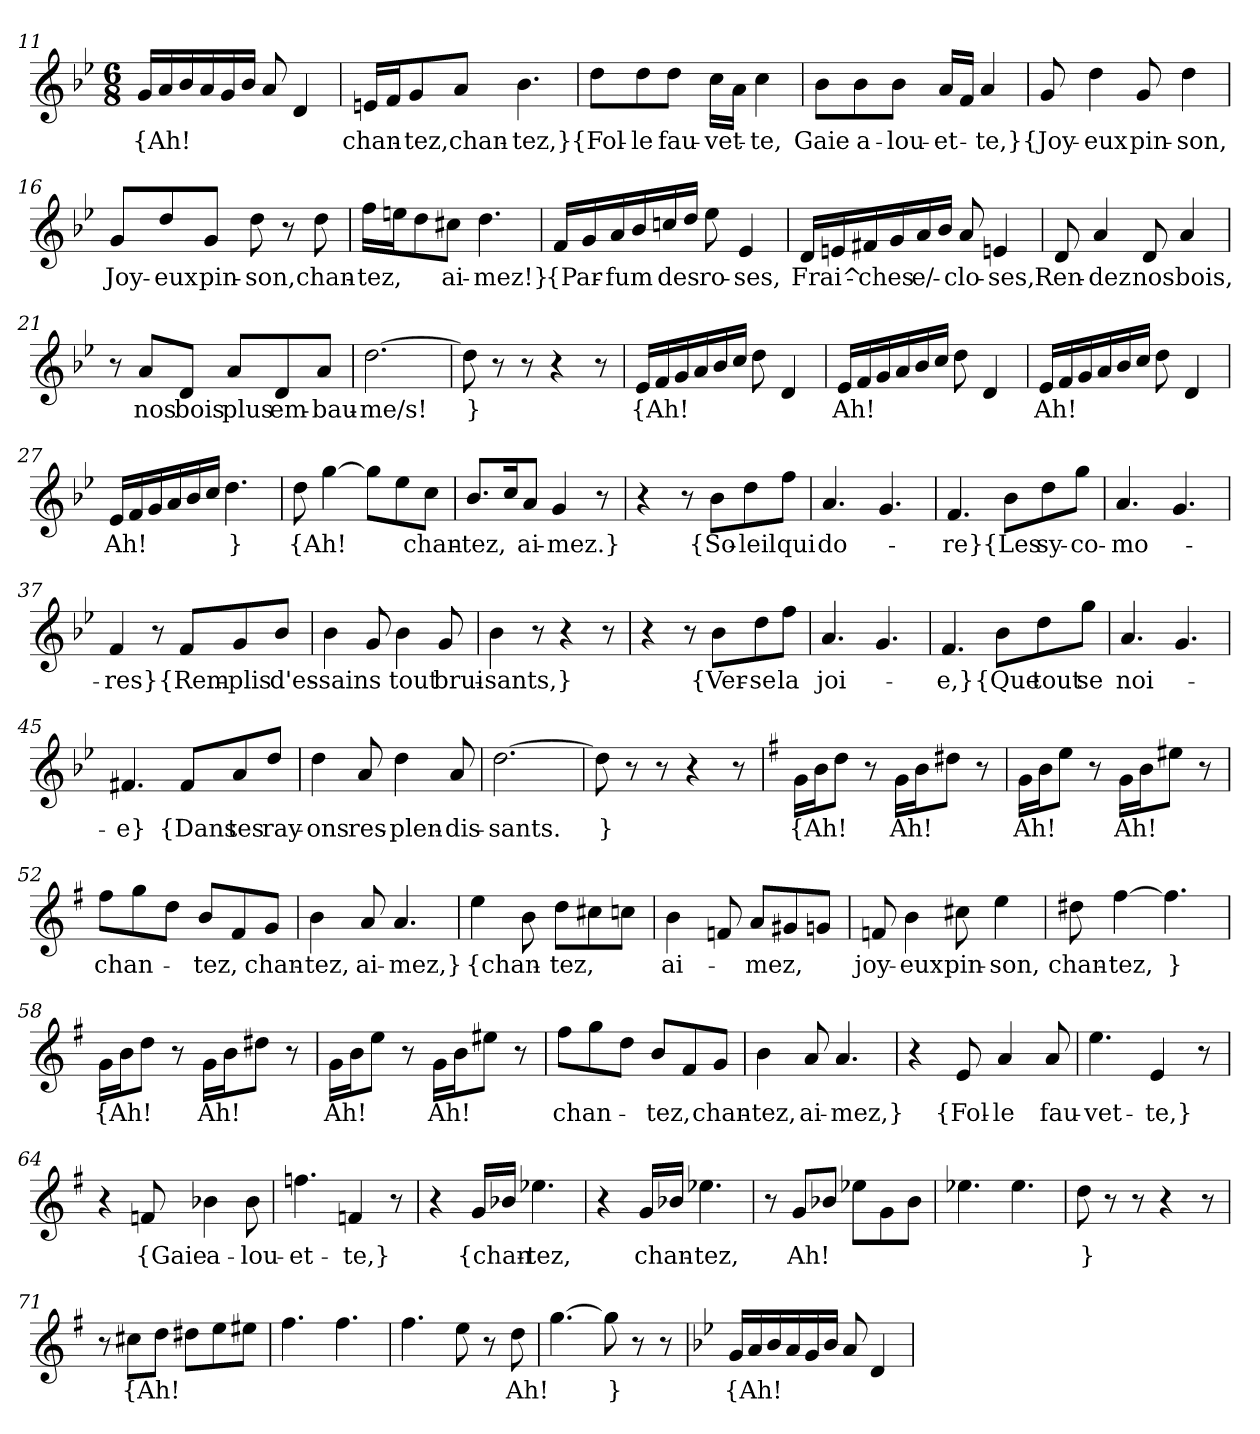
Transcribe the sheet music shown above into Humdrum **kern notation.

**kern	**text
*part1	*part1
*staff1	*staff1
*clefG2	*
*k[b-e-]	*
*M6/8	*
=11	=11
16g/LL	{Ah!
16a/	.
16b-/	.
16a/	.
16g/	.
16b-/JJ	.
8a	.
4d	.
=12	=12
16en/LL	chan-
16f/J	.
8g/	-tez,
8a/J	chan-
4.b-	-tez,}
=13	=13
8dd\L	{Fol-
8dd\	-le
8dd\J	fau-
16cc\LL	-vet-
16a\JJ	.
4cc	-te,
=14	=14
8b-\L	Gaie
8b-\	a-
8b-\J	-lou-
16a/LL	-et-
16f/JJ	.
4a	-te,}
=15	=15
8g	{Joy-
4dd	-eux
8g	pin-
4dd	-son,
=16	=16
8g/L	Joy-
8dd/	-eux
8g/J	pin-
8dd	-son,
8r	.
8dd	chan-
=17	=17
16ff\LL	-tez,
16een\J	.
8dd\	.
8cc#X\J	ai-
4.dd	-mez!}
=18	=18
16f/LL	{Par-
16g/	.
16a/	-fum
16b-/	.
16ccn/	des
16dd/JJ	.
8ee-	ro-
4e-	-ses,
=19	=19
16d/LL	Frai^-
16en/	.
16f#X/	-ches
16g/	.
16a/	e/-
16b-/JJ	.
8a	-clo-
4en	-ses,
=20	=20
8d	Ren-
4a	-dez
8d	nos
4a	bois,
=21	=21
8r	.
8a/L	nos
8d/J	bois
8a/L	plus
8d/	em-
8a/J	-bau-
=22	=22
[2.dd	-me/s!
=23	=23
8dd]	}
8r	.
8r	.
4r	.
8r	.
=24	=24
16e-/LL	{Ah!
16f/	.
16g/	.
16a/	.
16b-/	.
16cc/JJ	.
8dd	.
4d	.
=25	=25
16e-/LL	Ah!
16f/	.
16g/	.
16a/	.
16b-/	.
16cc/JJ	.
8dd	.
4d	.
=26	=26
16e-/LL	Ah!
16f/	.
16g/	.
16a/	.
16b-/	.
16cc/JJ	.
8dd	.
4d	.
=27	=27
16e-/LL	Ah!
16f/	.
16g/	.
16a/	.
16b-/	.
16cc/JJ	.
4.dd	}
=28	=28
8dd	{Ah!
[4gg	.
8gg\L]	.
8ee-\	.
8cc\J	chan-
=29	=29
8.b-/L	-tez,
16cc/K	.
8a/J	ai-
4g	-mez.}
8r	.
=33	=33
4r	.
8r	.
8b-\L	{So-
8dd\	-leil
8ff\J	qui
=34	=34
4.a	do-
4.g	.
=35	=35
4.f	-re}
8b-\L	{Les
8dd\	sy-
8gg\J	-co-
=36	=36
4.a	-mo-
4.g	.
=37	=37
4f	-res}
8r	.
8f/L	{Rem-
8g/	-plis
8b-/J	d'es-
=38	=38
4b-	-sains
8g	.
4b-	tout
8g	brui-
=39	=39
4b-	-sants,}
8r	.
4r	.
8r	.
=41	=41
4r	.
8r	.
8b-\L	{Ver-
8dd\	-se
8ff\J	la
=42	=42
4.a	joi-
4.g	.
=43	=43
4.f	-e,}
8b-\L	{Que
8dd\	tout
8gg\J	se
=44	=44
4.a	noi-
4.g	.
=45	=45
4.f#X	-e}
8f#/L	{Dans
8a/	tes
8dd/J	ray-
=46	=46
4dd	-ons
8a	res-
4dd	-plen-
8a	-dis-
=47	=47
[2.dd	-sants.
=48	=48
8dd]	}
8r	.
8r	.
4r	.
8r	.
=50	=50
*k[f#]	*
16g\LL	{Ah!
16b\J	.
8dd\J	.
8r	.
16g\LL	Ah!
16b\J	.
8dd#X\J	.
8r	.
=51	=51
16g\LL	Ah!
16b\J	.
8ee\J	.
8r	.
16g\LL	Ah!
16b\J	.
8ee#X\J	.
8r	.
=52	=52
8ff#\L	chan-
8gg\	.
8dd\J	.
8b/L	-tez,
8f#/	.
8g/J	chan-
=53	=53
4b	-tez,
8a	ai-
4.a	-mez,}
=54	=54
4ee	{chan-
8b	.
8dd\L	tez,
8cc#X\	.
8ccn\J	.
=55	=55
4b	ai-
8fn	.
8a/L	-mez,
8g#X/	.
8gn/J	.
=56	=56
8fn	joy-
4b	-eux
8cc#X	pin-
4ee	-son,
=57	=57
8dd#X	chan-
[4ff#	-tez,
4.ff#]	}
=58	=58
16g\LL	{Ah!
16b\J	.
8dd\J	.
8r	.
16g\LL	Ah!
16b\J	.
8dd#X\J	.
8r	.
=59	=59
16g\LL	Ah!
16b\J	.
8ee\J	.
8r	.
16g\LL	Ah!
16b\J	.
8ee#X\J	.
8r	.
=60	=60
8ff#\L	chan-
8gg\	.
8dd\J	.
8b/L	-tez,
8f#/	.
8g/J	chan-
=61	=61
4b	-tez,
8a	ai-
4.a	-mez,}
=62	=62
4r	.
8e	{Fol-
4a	-le
8a	fau-
=63	=63
4.ee	-vet-
4e	-te,}
8r	.
=64	=64
4r	.
8fn	{Gaie
4b-X	a-
8b-	-lou-
=65	=65
4.ffn	-et-
4fn	-te,}
8r	.
=66	=66
4r	.
16g/LL	{chan-
16b-X/JJ	.
4.ee-X	-tez,
=67	=67
4r	.
16g/LL	chan-
16b-X/JJ	.
4.ee-X	-tez,
=68	=68
8r	.
8g/L	Ah!
8b-X/J	.
8ee-X\L	.
8g\	.
8b-\J	.
=69	=69
4.ee-X	.
4.ee-	.
=70	=70
8dd	}
8r	.
8r	.
4r	.
8r	.
=71	=71
8r	.
8cc#X\L	{Ah!
8dd\J	.
8dd#X\L	.
8ee\	.
8ee#X\J	.
=72	=72
4.ff#	.
4.ff#	.
=73	=73
4.ff#	.
8ee	.
8r	.
8dd	Ah!
=74	=74
[4.gg	.
8gg]	}
8r	.
8r	.
=80	=80
*k[b-e-]	*
16g/LL	{Ah!
16a/	.
16b-/	.
16a/	.
16g/	.
16b-/JJ	.
8a	.
4d	.
=	=
*-	*-
